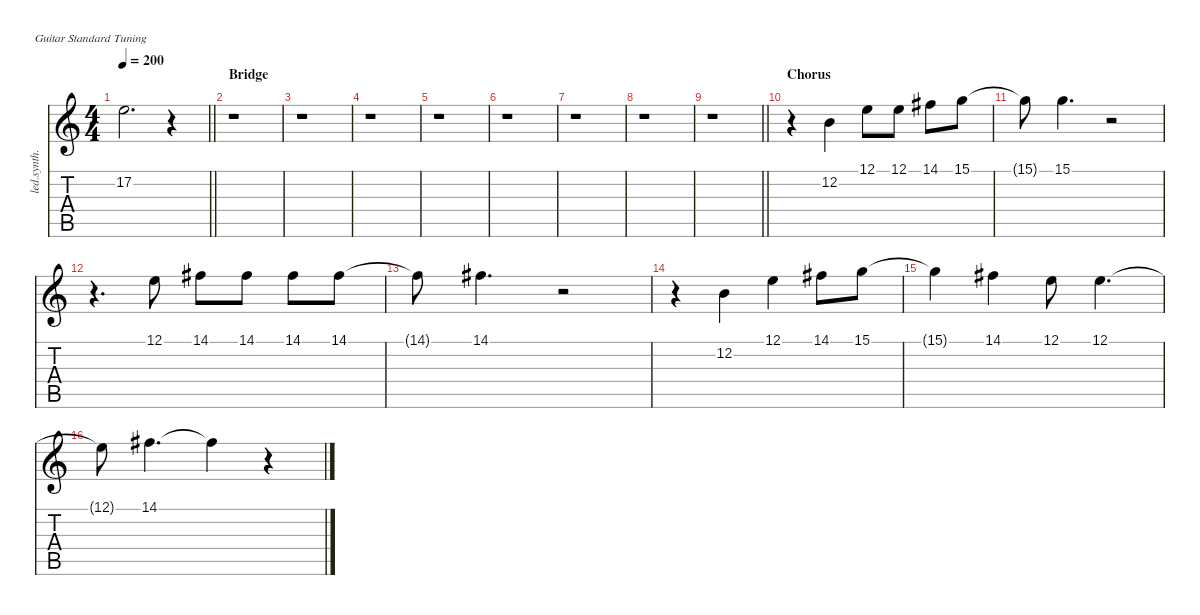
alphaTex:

\defaultSystemsLayout 4
\hideDynamics
\bracketExtendMode nobrackets
\otherSystemsTrackNameOrientation horizontal
\track ("James Hetfield (Voice)" "led.synth.") {instrument lead2sawtooth}
\staff {score tabs}
\tuning (E4 B3 G3 D3 A2 E2)
\ts (4 4)
\tempo 200
\clef g2
\barLineRight lightlight
\ks c
17.2{t}.2{d dy f beam Down} r.4{beam Down} |
\section ("" "Bridge")
r.1{beam Down} |
r.1{beam Down} |
r.1{beam Down} |
r.1{beam Down} |
r.1{beam Down} |
r.1{beam Down} |
r.1{beam Down} |
\barLineRight lightlight
r.1{beam Down} |
\section ("" "Chorus")
r.4{beam Down} 12.2.4{beam Down} 12.1.8{beam Down} 12.1.8{beam Down} 14.1{acc #}.8{beam Down} 15.1.8{beam Down} |
15.1{t}.8{beam Down} 15.1.4{d beam Down} r.2{beam Down} |
r.4{d beam Down} 12.1.8{beam Down} 14.1{acc #}.8{beam Down} 14.1{acc #}.8{beam Down} 14.1{acc #}.8{beam Down} 14.1{acc #}.8{beam Down} |
14.1{t acc #}.8{beam Down} 14.1{acc #}.4{d beam Down} r.2{beam Down} |
r.4{beam Down} 12.2.4{beam Down} 12.1.4{beam Down} 14.1{acc #}.8{beam Down} 15.1.8{beam Down} |
15.1{t}.4{beam Down} 14.1{acc #}.4{beam Down} 12.1.8{beam Down} 12.1.4{d beam Down} |
12.1{t}.8{beam Down} 14.1{acc #}.4{d beam Down} 14.1{t acc #}.4{beam Down} r.4{beam Down}
